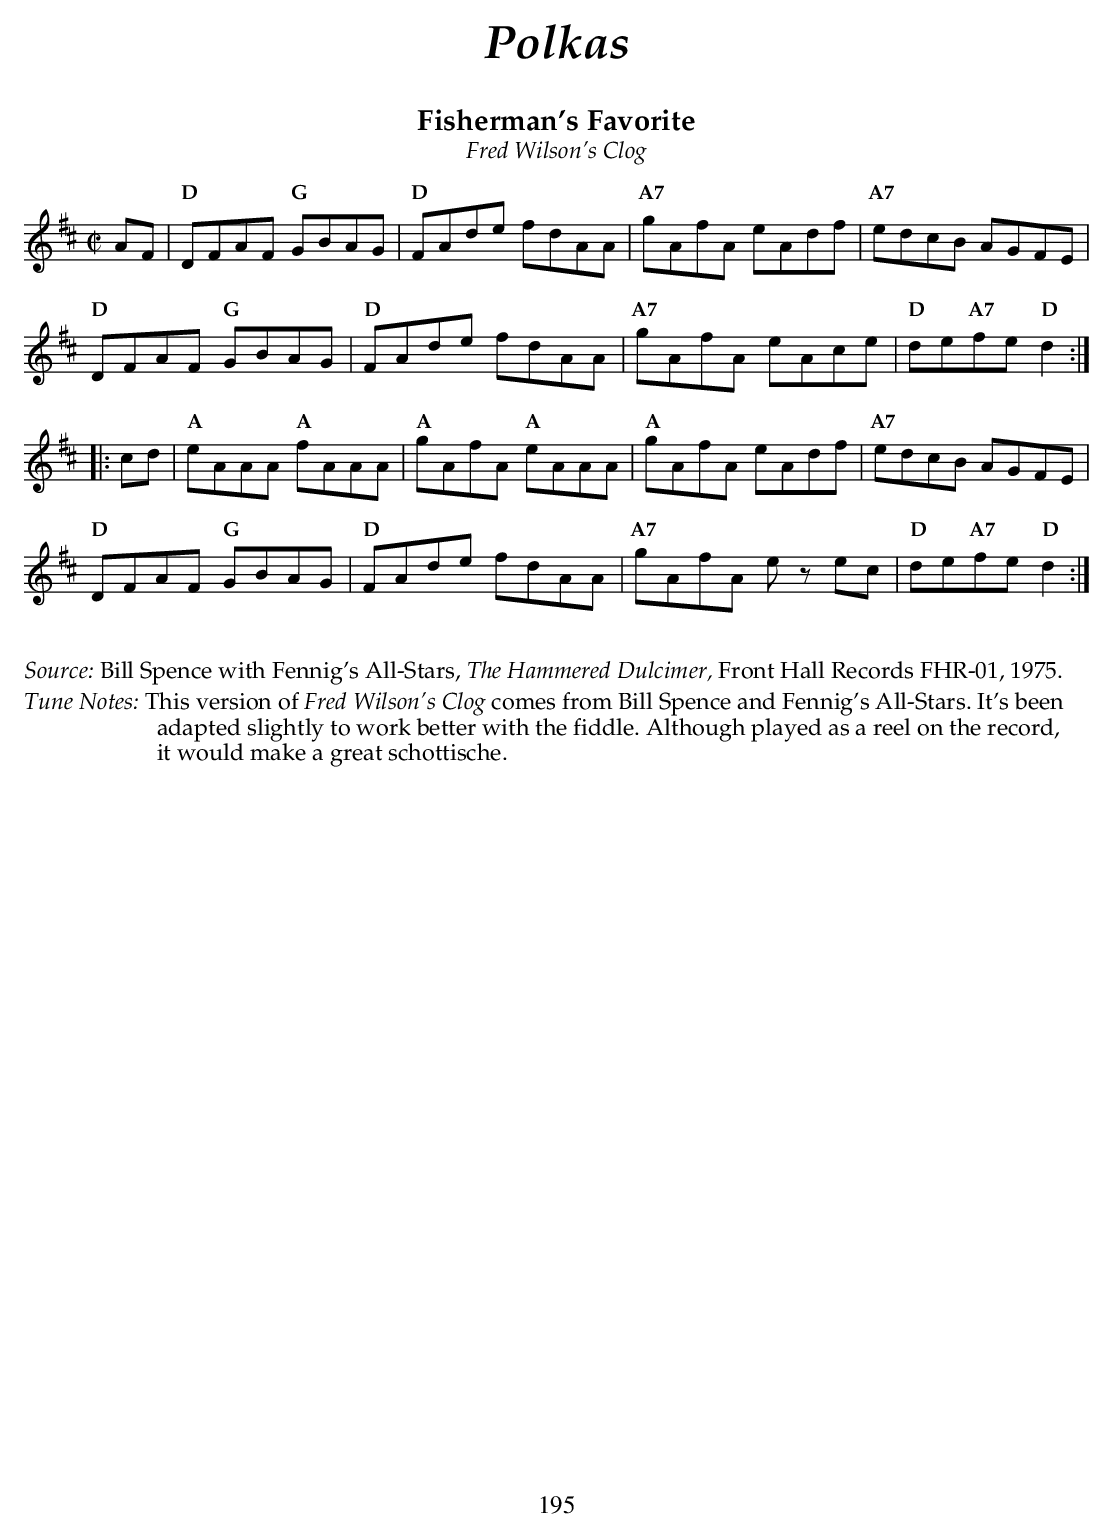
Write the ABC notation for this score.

X:1
T:Fisherman's Favorite
T:Fred Wilson's Clog
M:C|
L:1/8
K:D
   AF |\
"D" DFAF "G" GBAG  | "D"  FAde fdAA | "A7" gAfA  eAdf | "A7" edcB AGFE |
"D" DFAF "G" GBAG  | "D"  FAde fdAA | "A7" gAfA  eAce | "D" de"A7"fe "D" d2 :|
|: cd |\
"A" eAAA "A" fAAA | "A" gAfA "A" eAAA | "A" gAfA eAdf   | "A7" edcB    AGFE |
"D" DFAF "G" GBAG | "D" FAde    fdAA  | "A7" gAfA ez ec | "D" de"A7"fe "D" d2 :|
